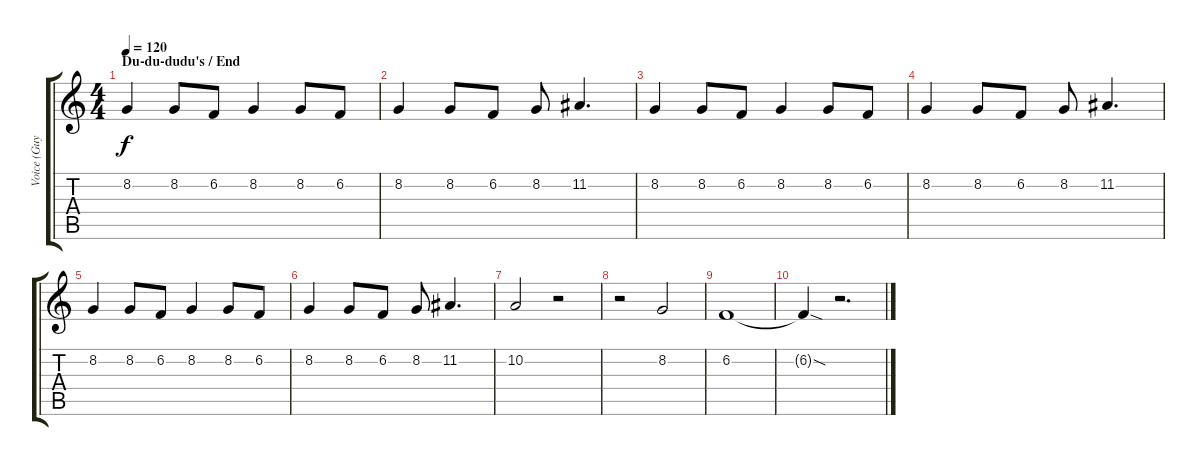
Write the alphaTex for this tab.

\track ("Voice (Guy)" "Voice (Guy") {instrument lead2sawtooth}
\staff {score tabs}
\tuning (E4 B3 G3 D3 A2 E2) {hide}
\ts (4 4)
\section ("" "Du-du-dudu's / End")
\tempo 120
\clef g2
\ks c
8.2.4{dy f} 8.2.8 6.2.8 8.2.4 8.2.8 6.2.8 |
8.2.4 8.2.8 6.2.8 8.2.8 11.2.4{d} |
8.2.4 8.2.8 6.2.8 8.2.4 8.2.8 6.2.8 |
8.2.4 8.2.8 6.2.8 8.2.8 11.2.4{d} |
8.2.4 8.2.8 6.2.8 8.2.4 8.2.8 6.2.8 |
8.2.4 8.2.8 6.2.8 8.2.8 11.2.4{d} |
10.2.2 r.2 |
r.2 8.2.2 |
6.2.1 |
6.2{sod t}.4 r.2{d}
